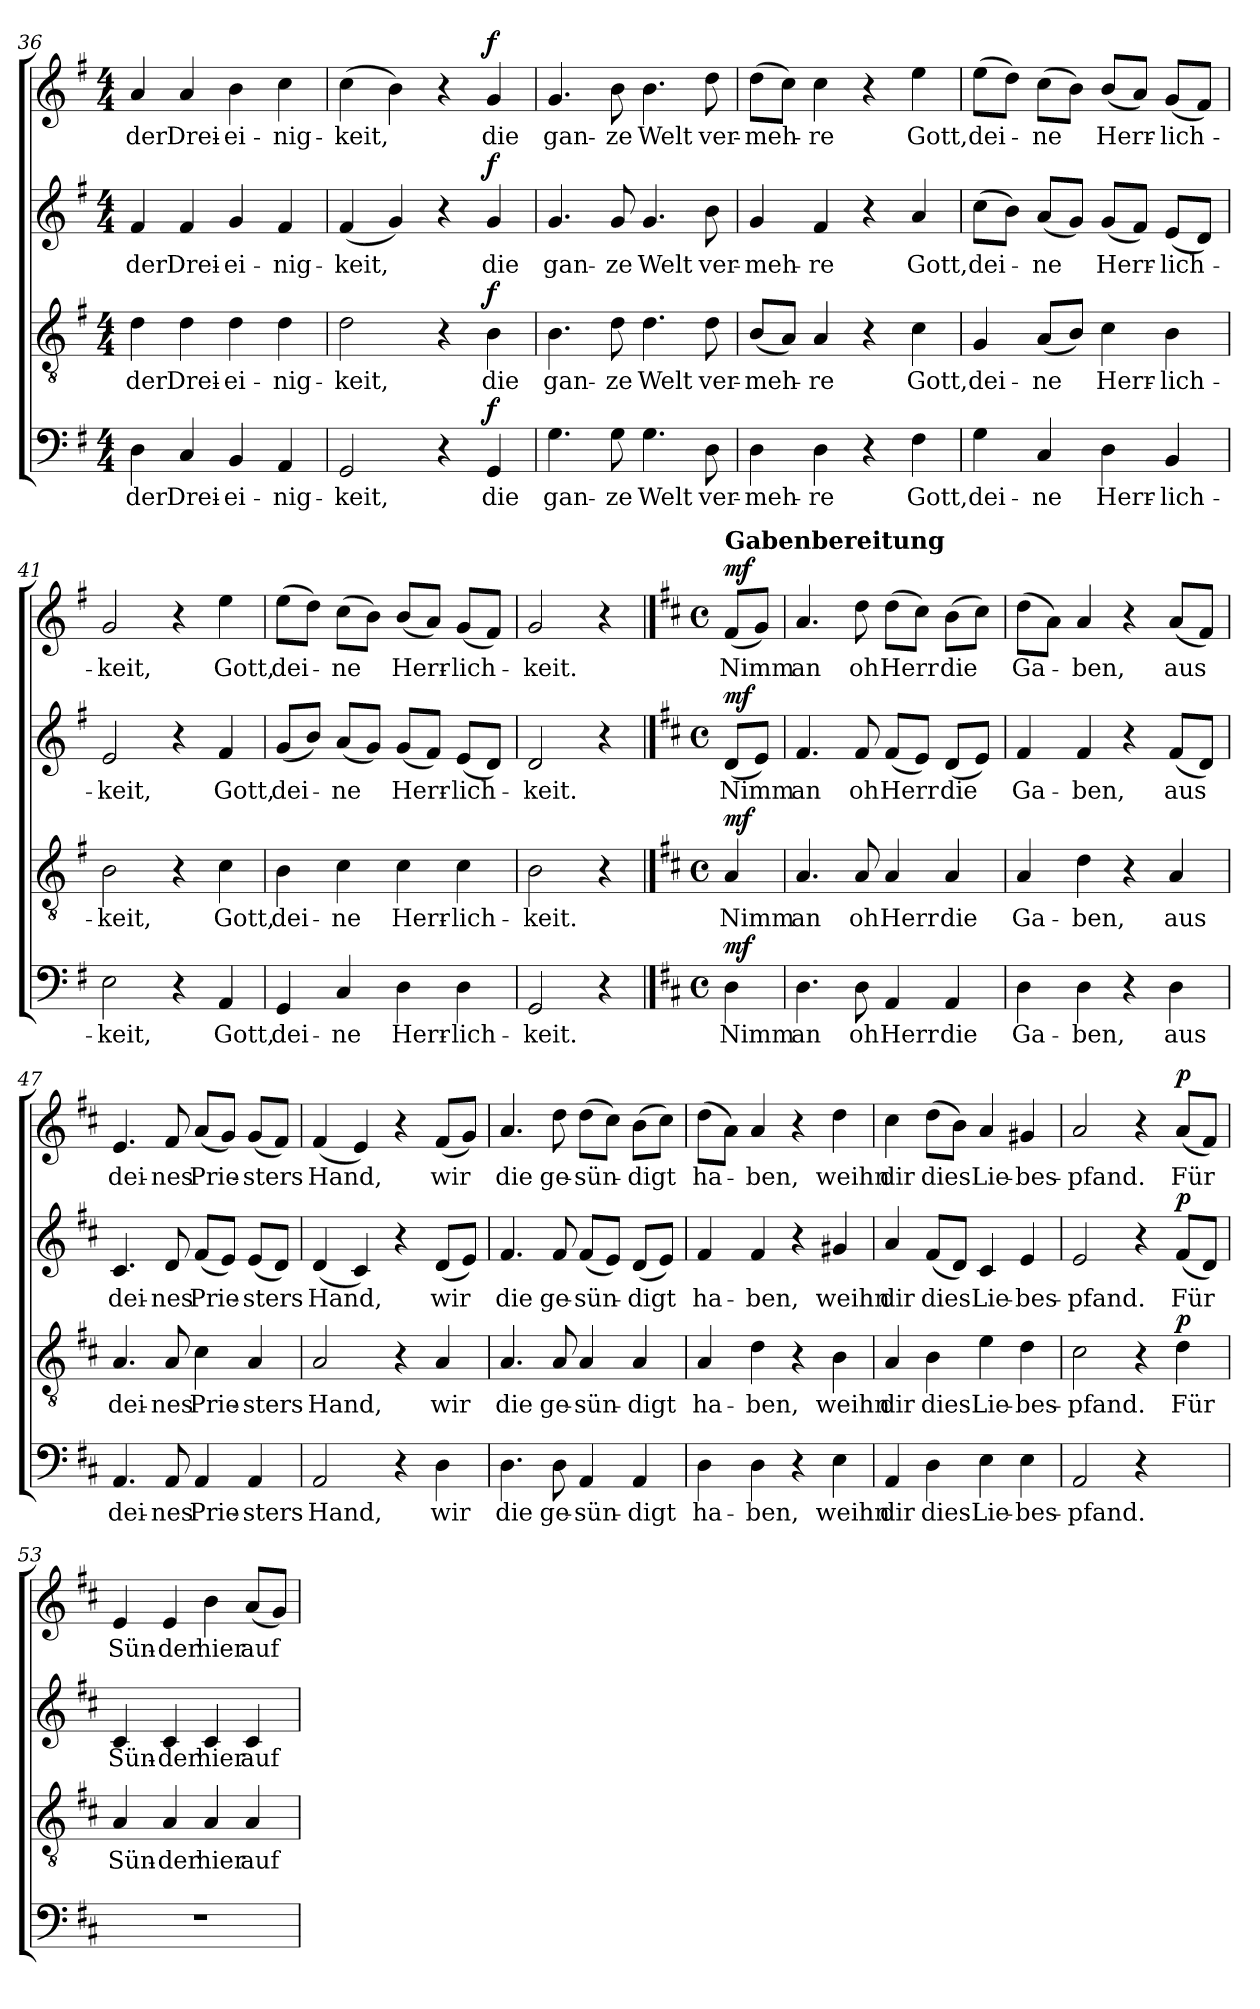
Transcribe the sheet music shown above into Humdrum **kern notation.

**kern	**text	**dynam	**kern	**text	**dynam	**kern	**text	**dynam	**kern	**text	**dynam
*part4	*part4	*part4	*part3	*part3	*part3	*part2	*part2	*part2	*part1	*part1	*part1
*staff4	*staff4	*staff4	*staff3	*staff3	*staff3	*staff2	*staff2	*staff2	*staff1	*staff1	*staff1
*clefF4	*	*	*clefGv2	*	*	*clefG2	*	*	*clefG2	*	*
*k[f#]	*	*	*k[f#]	*	*	*k[f#]	*	*	*k[f#]	*	*
*G:	*	*	*G:	*	*	*G:	*	*	*G:	*	*
*M4/4	*	*	*M4/4	*	*	*M4/4	*	*	*M4/4	*	*
=36	=36	=36	=36	=36	=36	=36	=36	=36	=36	=36	=36
!	!LO:LY:b	!	!	!LO:LY:b	!	!	!LO:LY:b	!	!	!LO:LY:b	!
4D\	der	.	4d\	der	.	4f#/	der	.	4a/	der	.
!	!LO:LY:b	!	!	!LO:LY:b	!	!	!LO:LY:b	!	!	!LO:LY:b	!
4C/	Drei-	.	4d\	Drei-	.	4f#/	Drei-	.	4a/	Drei-	.
!	!LO:LY:b	!	!	!LO:LY:b	!	!	!LO:LY:b	!	!	!LO:LY:b	!
4BB/	-ei-	.	4d\	-ei-	.	4g/	-ei-	.	4b\	-ei-	.
!	!LO:LY:b	!	!	!LO:LY:b	!	!	!LO:LY:b	!	!	!LO:LY:b	!
4AA/	-nig-	.	4d\	-nig-	.	4f#/	-nig-	.	4cc\	-nig-	.
=37	=37	=37	=37	=37	=37	=37	=37	=37	=37	=37	=37
!	!LO:LY:b	!	!	!LO:LY:b	!	!	!LO:LY:b	!	!	!LO:LY:b	!
2GG/	-keit,	.	2d\	-keit,	.	(<4f#/	-keit,	.	(>4cc\	-keit,	.
.	.	.	.	.	.	4g/)	.	.	4b\)	.	.
4r	.	.	4r	.	.	4r	.	.	4r	.	.
!	!LO:LY:b	!LO:DY:a	!	!LO:LY:b	!LO:DY:a	!	!LO:LY:b	!LO:DY:a	!	!LO:LY:b	!LO:DY:a
4GG/	die	f	4B\	die	f	4g/	die	f	4g/	die	f
=38	=38	=38	=38	=38	=38	=38	=38	=38	=38	=38	=38
!	!LO:LY:b	!	!	!LO:LY:b	!	!	!LO:LY:b	!	!	!LO:LY:b	!
4.G\	gan-	.	4.B\	gan-	.	4.g/	gan-	.	4.g/	gan-	.
!	!LO:LY:b	!	!	!LO:LY:b	!	!	!LO:LY:b	!	!	!LO:LY:b	!
8G\	-ze	.	8d\	-ze	.	8g/	-ze	.	8b\	-ze	.
!	!LO:LY:b	!	!	!LO:LY:b	!	!	!LO:LY:b	!	!	!LO:LY:b	!
4.G\	Welt	.	4.d\	Welt	.	4.g/	Welt	.	4.b\	Welt	.
!	!LO:LY:b	!	!	!LO:LY:b	!	!	!LO:LY:b	!	!	!LO:LY:b	!
8D\	ver-	.	8d\	ver-	.	8b\	ver-	.	8dd\	ver-	.
!!LO:LB:g=z
=39	=39	=39	=39	=39	=39	=39	=39	=39	=39	=39	=39
!	!LO:LY:b	!	!	!LO:LY:b	!	!	!LO:LY:b	!	!	!LO:LY:b	!
4D\	-meh-	.	(<8B/L	-meh-	.	4g/	-meh-	.	(>8dd\L	-meh-	.
.	.	.	8A/J)	.	.	.	.	.	8cc\J)	.	.
!	!LO:LY:b	!	!	!LO:LY:b	!	!	!LO:LY:b	!	!	!LO:LY:b	!
4D\	-re	.	4A/	-re	.	4f#/	-re	.	4cc\	-re	.
4r	.	.	4r	.	.	4r	.	.	4r	.	.
!	!LO:LY:b	!	!	!LO:LY:b	!	!	!LO:LY:b	!	!	!LO:LY:b	!
4F#\	Gott,	.	4c\	Gott,	.	4a/	Gott,	.	4ee\	Gott,	.
=40	=40	=40	=40	=40	=40	=40	=40	=40	=40	=40	=40
!	!LO:LY:b	!	!	!LO:LY:b	!	!	!LO:LY:b	!	!	!LO:LY:b	!
4G\	dei-	.	4G/	dei-	.	(>8cc\L	dei-	.	(>8ee\L	dei-	.
.	.	.	.	.	.	8b\J)	.	.	8dd\J)	.	.
!	!LO:LY:b	!	!	!LO:LY:b	!	!	!LO:LY:b	!	!	!LO:LY:b	!
4C/	-ne	.	(<8A/L	-ne	.	(<8a/L	-ne	.	(>8cc\L	-ne	.
.	.	.	8B/J)	.	.	8g/J)	.	.	8b\J)	.	.
!	!LO:LY:b	!	!	!LO:LY:b	!	!	!LO:LY:b	!	!	!LO:LY:b	!
4D\	Herr-	.	4c\	Herr-	.	(<8g/L	Herr-	.	(<8b/L	Herr-	.
.	.	.	.	.	.	8f#/J)	.	.	8a/J)	.	.
!	!LO:LY:b	!	!	!LO:LY:b	!	!	!LO:LY:b	!	!	!LO:LY:b	!
4BB/	-lich-	.	4B\	-lich-	.	(<8e/L	-lich-	.	(<8g/L	-lich-	.
.	.	.	.	.	.	8d/J)	.	.	8f#/J)	.	.
=41	=41	=41	=41	=41	=41	=41	=41	=41	=41	=41	=41
!	!LO:LY:b	!	!	!LO:LY:b	!	!	!LO:LY:b	!	!	!LO:LY:b	!
2E\	-keit,	.	2B\	-keit,	.	2e/	-keit,	.	2g/	-keit,	.
4r	.	.	4r	.	.	4r	.	.	4r	.	.
!	!LO:LY:b	!	!	!LO:LY:b	!	!	!LO:LY:b	!	!	!LO:LY:b	!
4AA/	Gott,	.	4c\	Gott,	.	4f#/	Gott,	.	4ee\	Gott,	.
=42	=42	=42	=42	=42	=42	=42	=42	=42	=42	=42	=42
!	!LO:LY:b	!	!	!LO:LY:b	!	!	!LO:LY:b	!	!	!LO:LY:b	!
4GG/	dei-	.	4B\	dei-	.	(<8g/L	dei-	.	(>8ee\L	dei-	.
.	.	.	.	.	.	8b/J)	.	.	8dd\J)	.	.
!	!LO:LY:b	!	!	!LO:LY:b	!	!	!LO:LY:b	!	!	!LO:LY:b	!
4C/	-ne	.	4c\	-ne	.	(<8a/L	-ne	.	(>8cc\L	-ne	.
.	.	.	.	.	.	8g/J)	.	.	8b\J)	.	.
!	!LO:LY:b	!	!	!LO:LY:b	!	!	!LO:LY:b	!	!	!LO:LY:b	!
4D\	Herr-	.	4c\	Herr-	.	(<8g/L	Herr-	.	(<8b/L	Herr-	.
.	.	.	.	.	.	8f#/J)	.	.	8a/J)	.	.
!	!LO:LY:b	!	!	!LO:LY:b	!	!	!LO:LY:b	!	!	!LO:LY:b	!
4D\	-lich-	.	4c\	-lich-	.	(<8e/L	-lich-	.	(<8g/L	-lich-	.
.	.	.	.	.	.	8d/J)	.	.	8f#/J)	.	.
=43	=43	=43	=43	=43	=43	=43	=43	=43	=43	=43	=43
!	!LO:LY:b	!	!	!LO:LY:b	!	!	!LO:LY:b	!	!	!LO:LY:b	!
2GG/	-keit.	.	2B\	-keit.	.	2d/	-keit.	.	2g/	-keit.	.
4r	.	.	4r	.	.	4r	.	.	4r	.	.
!!LO:PB:g=z
==44	==44	==44	==44	==44	==44	==44	==44	==44	==44	==44	==44
*k[f#c#]	*	*	*k[f#c#]	*	*	*k[f#c#]	*	*	*k[f#c#]	*	*
*D:	*	*	*D:	*	*	*D:	*	*	*D:	*	*
*M4/4	*	*	*M4/4	*	*	*M4/4	*	*	*M4/4	*	*
*met(c)	*	*	*met(c)	*	*	*met(c)	*	*	*met(c)	*	*
!	!	!	!	!	!	!	!	!	!LO:TX:a:B:t=Gabenbereitung	!	!
!	!LO:LY:b	!LO:DY:a	!	!LO:LY:b	!LO:DY:a	!	!LO:LY:b	!LO:DY:a	!	!LO:LY:b	!LO:DY:a
4D\	Nimm	mf	4A/	Nimm	mf	(<8d/L	Nimm	mf	(<8f#/L	Nimm	mf
.	.	.	.	.	.	8e/J)	.	.	8g/J)	.	.
=45	=45	=45	=45	=45	=45	=45	=45	=45	=45	=45	=45
!	!LO:LY:b	!	!	!LO:LY:b	!	!	!LO:LY:b	!	!	!LO:LY:b	!
4.D\	an	.	4.A/	an	.	4.f#/	an	.	4.a/	an	.
!	!LO:LY:b	!	!	!LO:LY:b	!	!	!LO:LY:b	!	!	!LO:LY:b	!
8D\	oh	.	8A/	oh	.	8f#/	oh	.	8dd\	oh	.
!	!LO:LY:b	!	!	!LO:LY:b	!	!	!LO:LY:b	!	!	!LO:LY:b	!
4AA/	Herr	.	4A/	Herr	.	(<8f#/L	Herr	.	(>8dd\L	Herr	.
.	.	.	.	.	.	8e/J)	.	.	8cc#\J)	.	.
!	!LO:LY:b	!	!	!LO:LY:b	!	!	!LO:LY:b	!	!	!LO:LY:b	!
4AA/	die	.	4A/	die	.	(<8d/L	die	.	(>8b\L	die	.
.	.	.	.	.	.	8e/J)	.	.	8cc#\J)	.	.
=46	=46	=46	=46	=46	=46	=46	=46	=46	=46	=46	=46
!	!LO:LY:b	!	!	!LO:LY:b	!	!	!LO:LY:b	!	!	!LO:LY:b	!
4D\	Ga-	.	4A/	Ga-	.	4f#/	Ga-	.	(>8dd\L	Ga-	.
.	.	.	.	.	.	.	.	.	8a\J)	.	.
!	!LO:LY:b	!	!	!LO:LY:b	!	!	!LO:LY:b	!	!	!LO:LY:b	!
4D\	-ben,	.	4d\	-ben,	.	4f#/	-ben,	.	4a/	-ben,	.
4r	.	.	4r	.	.	4r	.	.	4r	.	.
!	!LO:LY:b	!	!	!LO:LY:b	!	!	!LO:LY:b	!	!	!LO:LY:b	!
4D\	aus	.	4A/	aus	.	(<8f#/L	aus	.	(<8a/L	aus	.
.	.	.	.	.	.	8d/J)	.	.	8f#/J)	.	.
=47	=47	=47	=47	=47	=47	=47	=47	=47	=47	=47	=47
!	!LO:LY:b	!	!	!LO:LY:b	!	!	!LO:LY:b	!	!	!LO:LY:b	!
4.AA/	dei-	.	4.A/	dei-	.	4.c#/	dei-	.	4.e/	dei-	.
!	!LO:LY:b	!	!	!LO:LY:b	!	!	!LO:LY:b	!	!	!LO:LY:b	!
8AA/	-nes	.	8A/	-nes	.	8d/	-nes	.	8f#/	-nes	.
!	!LO:LY:b	!	!	!LO:LY:b	!	!	!LO:LY:b	!	!	!LO:LY:b	!
4AA/	Prie-	.	4c#\	Prie-	.	(<8f#/L	Prie-	.	(<8a/L	Prie-	.
.	.	.	.	.	.	8e/J)	.	.	8g/J)	.	.
!	!LO:LY:b	!	!	!LO:LY:b	!	!	!LO:LY:b	!	!	!LO:LY:b	!
4AA/	-sters	.	4A/	-sters	.	(<8e/L	-sters	.	(<8g/L	-sters	.
.	.	.	.	.	.	8d/J)	.	.	8f#/J)	.	.
=48	=48	=48	=48	=48	=48	=48	=48	=48	=48	=48	=48
!	!LO:LY:b	!	!	!LO:LY:b	!	!	!LO:LY:b	!	!	!LO:LY:b	!
2AA/	Hand,	.	2A/	Hand,	.	(<4d/	Hand,	.	(<4f#/	Hand,	.
.	.	.	.	.	.	4c#/)	.	.	4e/)	.	.
4r	.	.	4r	.	.	4r	.	.	4r	.	.
!	!LO:LY:b	!	!	!LO:LY:b	!	!	!LO:LY:b	!	!	!LO:LY:b	!
4D\	wir	.	4A/	wir	.	(<8d/L	wir	.	(<8f#/L	wir	.
.	.	.	.	.	.	8e/J)	.	.	8g/J)	.	.
!!LO:LB:g=z
=49	=49	=49	=49	=49	=49	=49	=49	=49	=49	=49	=49
!	!LO:LY:b	!	!	!LO:LY:b	!	!	!LO:LY:b	!	!	!LO:LY:b	!
4.D\	die	.	4.A/	die	.	4.f#/	die	.	4.a/	die	.
!	!LO:LY:b	!	!	!LO:LY:b	!	!	!LO:LY:b	!	!	!LO:LY:b	!
8D\	ge-	.	8A/	ge-	.	8f#/	ge-	.	8dd\	ge-	.
!	!LO:LY:b	!	!	!LO:LY:b	!	!	!LO:LY:b	!	!	!LO:LY:b	!
4AA/	-sün-	.	4A/	-sün-	.	(<8f#/L	-sün-	.	(>8dd\L	-sün-	.
.	.	.	.	.	.	8e/J)	.	.	8cc#\J)	.	.
!	!LO:LY:b	!	!	!LO:LY:b	!	!	!LO:LY:b	!	!	!LO:LY:b	!
4AA/	-digt	.	4A/	-digt	.	(<8d/L	-digt	.	(>8b\L	-digt	.
.	.	.	.	.	.	8e/J)	.	.	8cc#\J)	.	.
=50	=50	=50	=50	=50	=50	=50	=50	=50	=50	=50	=50
!	!LO:LY:b	!	!	!LO:LY:b	!	!	!LO:LY:b	!	!	!LO:LY:b	!
4D\	ha-	.	4A/	ha-	.	4f#/	ha-	.	(>8dd\L	ha-	.
.	.	.	.	.	.	.	.	.	8a\J)	.	.
!	!LO:LY:b	!	!	!LO:LY:b	!	!	!LO:LY:b	!	!	!LO:LY:b	!
4D\	-ben,	.	4d\	-ben,	.	4f#/	-ben,	.	4a/	-ben,	.
4r	.	.	4r	.	.	4r	.	.	4r	.	.
!	!LO:LY:b	!	!	!LO:LY:b	!	!	!LO:LY:b	!	!	!LO:LY:b	!
4E\	weihn	.	4B\	weihn	.	4g#X/	weihn	.	4dd\	weihn	.
=51	=51	=51	=51	=51	=51	=51	=51	=51	=51	=51	=51
!	!LO:LY:b	!	!	!LO:LY:b	!	!	!LO:LY:b	!	!	!LO:LY:b	!
4AA/	dir	.	4A/	dir	.	4a/	dir	.	4cc#\	dir	.
!	!LO:LY:b	!	!	!LO:LY:b	!	!	!LO:LY:b	!	!	!LO:LY:b	!
4D\	dies	.	4B\	dies	.	(<8f#/L	dies	.	(>8dd\L	dies	.
.	.	.	.	.	.	8d/J)	.	.	8b\J)	.	.
!	!LO:LY:b	!	!	!LO:LY:b	!	!	!LO:LY:b	!	!	!LO:LY:b	!
4E\	Lie-	.	4e\	Lie-	.	4c#/	Lie-	.	4a/	Lie-	.
!	!LO:LY:b	!	!	!LO:LY:b	!	!	!LO:LY:b	!	!	!LO:LY:b	!
4E\	-bes-	.	4d\	-bes-	.	4e/	-bes-	.	4g#X/	-bes-	.
=52	=52	=52	=52	=52	=52	=52	=52	=52	=52	=52	=52
!	!LO:LY:b	!	!	!LO:LY:b	!	!	!LO:LY:b	!	!	!LO:LY:b	!
2AA/	-pfand.	.	2c#\	-pfand.	.	2e/	-pfand.	.	2a/	-pfand.	.
4r	.	.	4r	.	.	4r	.	.	4r	.	.
!	!	!	!	!LO:LY:b	!LO:DY:a	!	!LO:LY:b	!LO:DY:a	!	!LO:LY:b	!LO:DY:a
4ryy	.	.	4d\	Für	p	(<8f#/L	Für	p	(<8a/L	Für	p
.	.	.	.	.	.	8d/J)	.	.	8f#/J)	.	.
!!LO:PB:g=z
=53	=53	=53	=53	=53	=53	=53	=53	=53	=53	=53	=53
!	!	!	!	!LO:LY:b	!	!	!LO:LY:b	!	!	!LO:LY:b	!
1r	.	.	4A/	Sün-	.	4c#/	Sün-	.	4e/	Sün-	.
!	!	!	!	!LO:LY:b	!	!	!LO:LY:b	!	!	!LO:LY:b	!
.	.	.	4A/	-der	.	4c#/	-der	.	4e/	-der	.
!	!	!	!	!LO:LY:b	!	!	!LO:LY:b	!	!	!LO:LY:b	!
.	.	.	4A/	hier	.	4c#/	hier	.	4b\	hier	.
!	!	!	!	!LO:LY:b	!	!	!LO:LY:b	!	!	!LO:LY:b	!
.	.	.	4A/	auf	.	4c#/	auf	.	(<8a/L	auf	.
.	.	.	.	.	.	.	.	.	8g/J)	.	.
=	=	=	=	=	=	=	=	=	=	=	=
*-	*-	*-	*-	*-	*-	*-	*-	*-	*-	*-	*-
